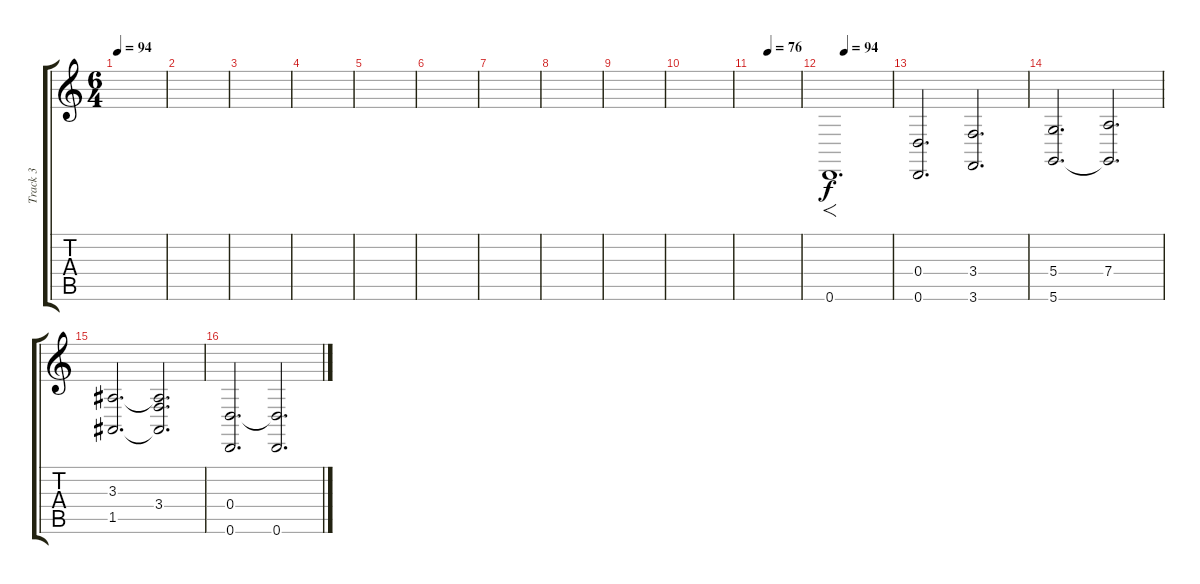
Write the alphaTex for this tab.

\track ("Track 3" "Track 3") {instrument pad2warm}
\staff {score tabs}
\tuning (E4 B3 G3 D3 A2 D2) {hide}
\ts (6 4)
\tempo 94
\clef g2
\ks c
|
|
|
|
|
|
|
|
|
|
\tempo (76 0.3333333333333333)
|
\tempo (94 0.25)
0.6.1{f d} |
(0.4 0.6).2{d} (3.4 3.6).2{d} |
(5.4 5.6).2{d} (7.4 5.6{t}).2{d} |
(3.3 1.5).2{d} (3.3{t} 3.4 1.5{t}).2{d} |
(0.4 0.6).2{d} (0.4{t} 0.6).2{d}
